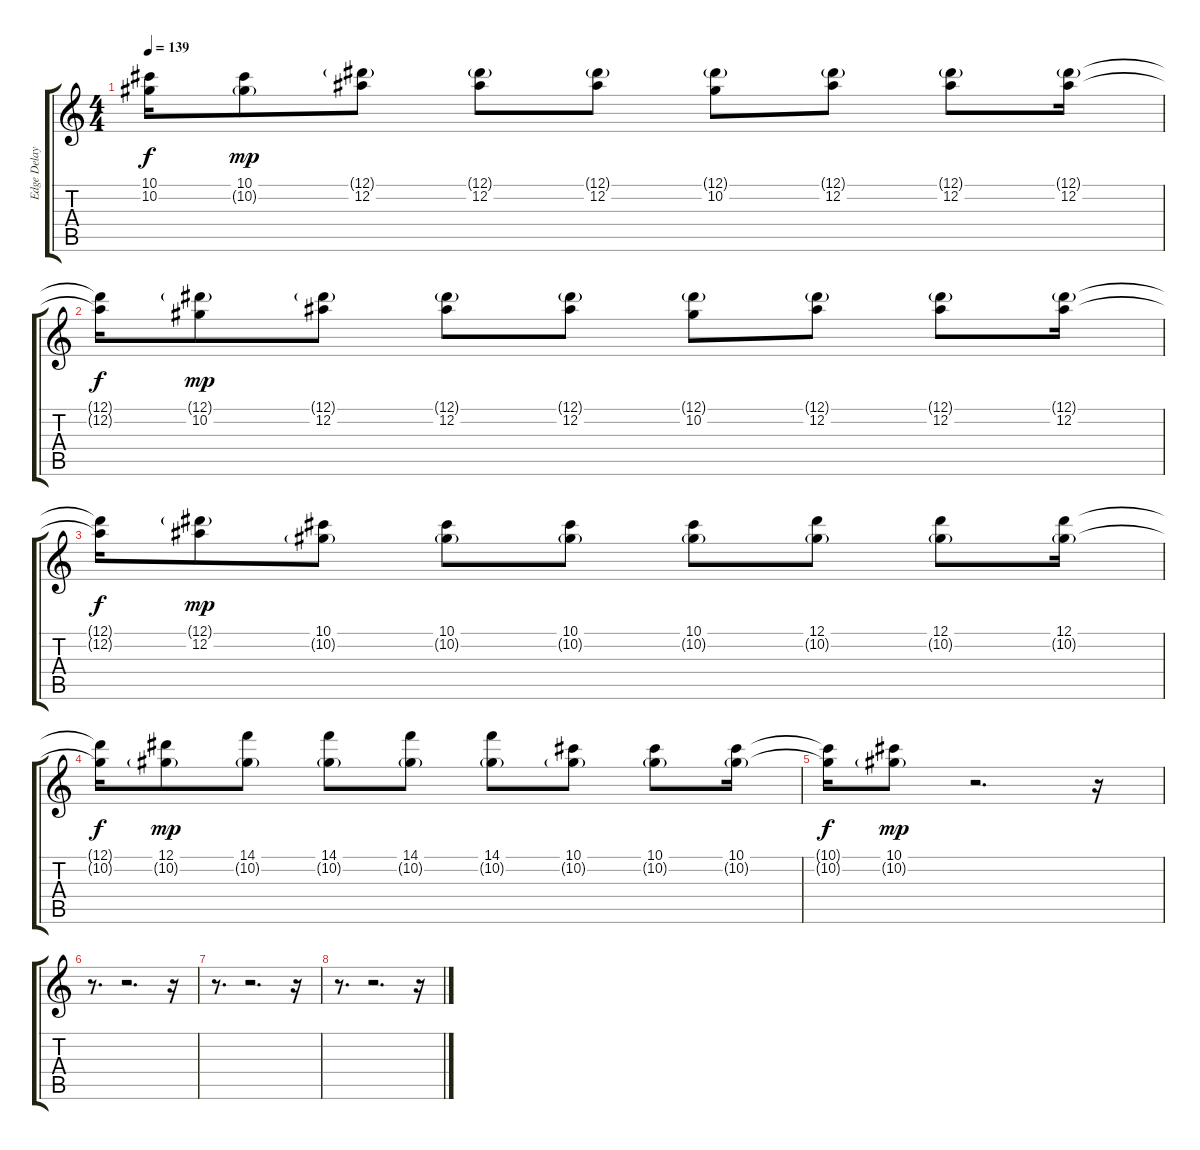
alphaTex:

\track ("Edge Delay 1" "Edge Delay") {instrument overdrivenguitar}
\staff {score tabs}
\tuning (Eb4 Bb3 Gb3 Db3 Ab2 Eb2) {hide}
\ts (4 4)
\tempo 139
\clef g2
\ks c
(10.1{t} 10.2{t}).16{dy f} (10.1 10.2{g}).8{dy mp} (12.1{g} 12.2).8 (12.1{g} 12.2).8 (12.1{g} 12.2).8 (12.1{g} 10.2).8 (12.1{g} 12.2).8 (12.1{g} 12.2).8 (12.1{g} 12.2).16 |
(12.1{t} 12.2{t}).16{dy f} (12.1{g} 10.2).8{dy mp} (12.1{g} 12.2).8 (12.1{g} 12.2).8 (12.1{g} 12.2).8 (12.1{g} 10.2).8 (12.1{g} 12.2).8 (12.1{g} 12.2).8 (12.1{g} 12.2).16 |
(12.1{t} 12.2{t}).16{dy f} (12.1{g} 12.2).8{dy mp} (10.1 10.2{g}).8 (10.1 10.2{g}).8 (10.1 10.2{g}).8 (10.1 10.2{g}).8 (12.1 10.2{g}).8 (12.1 10.2{g}).8 (12.1 10.2{g}).16 |
(12.1{t} 10.2{t}).16{dy f} (12.1 10.2{g}).8{dy mp} (14.1 10.2{g}).8 (14.1 10.2{g}).8 (14.1 10.2{g}).8 (14.1 10.2{g}).8 (10.1 10.2{g}).8 (10.1 10.2{g}).8 (10.1 10.2{g}).16 |
(10.1{t} 10.2{t}).16{dy f} (10.1 10.2{g}).8{dy mp} r.2{d} r.16 |
r.8{d} r.2{d} r.16 |
r.8{d} r.2{d} r.16 |
r.8{d} r.2{d} r.16
